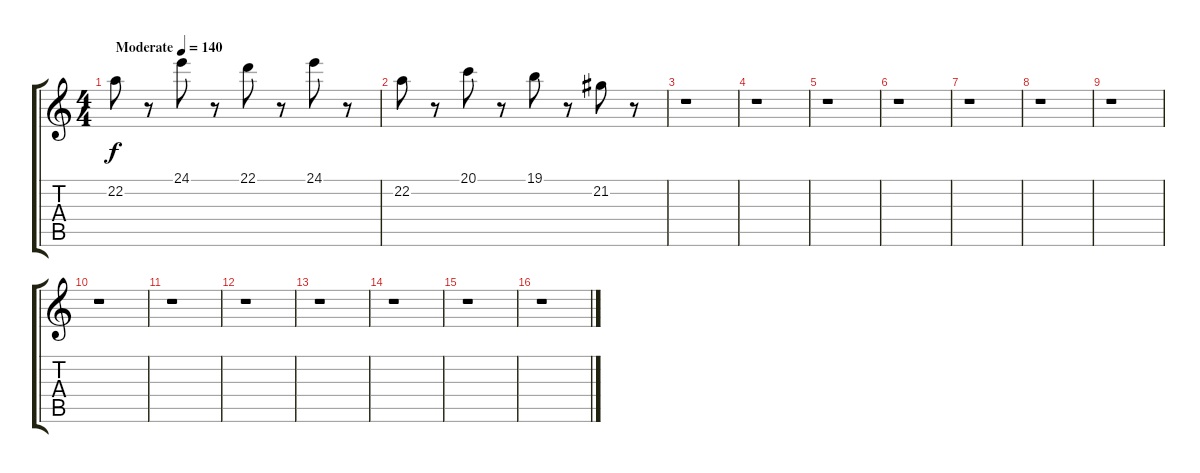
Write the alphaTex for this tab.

\track "" {instrument fx3crystal}
\staff {score tabs}
\tuning (E4 B3 G3 D3 A2 E2) {hide}
\ts (4 4)
\tempo (140 "Moderate")
\clef g2
\ks c
22.2.8{dy f instrument fx3crystal} r.8 24.1.8 r.8 22.1.8 r.8 24.1.8 r.8 |
22.2.8 r.8 20.1.8 r.8 19.1.8 r.8 21.2.8 r.8 |
r.1 |
r.1 |
r.1 |
r.1 |
r.1 |
r.1 |
r.1 |
r.1 |
r.1 |
r.1 |
r.1 |
r.1 |
r.1 |
r.1
